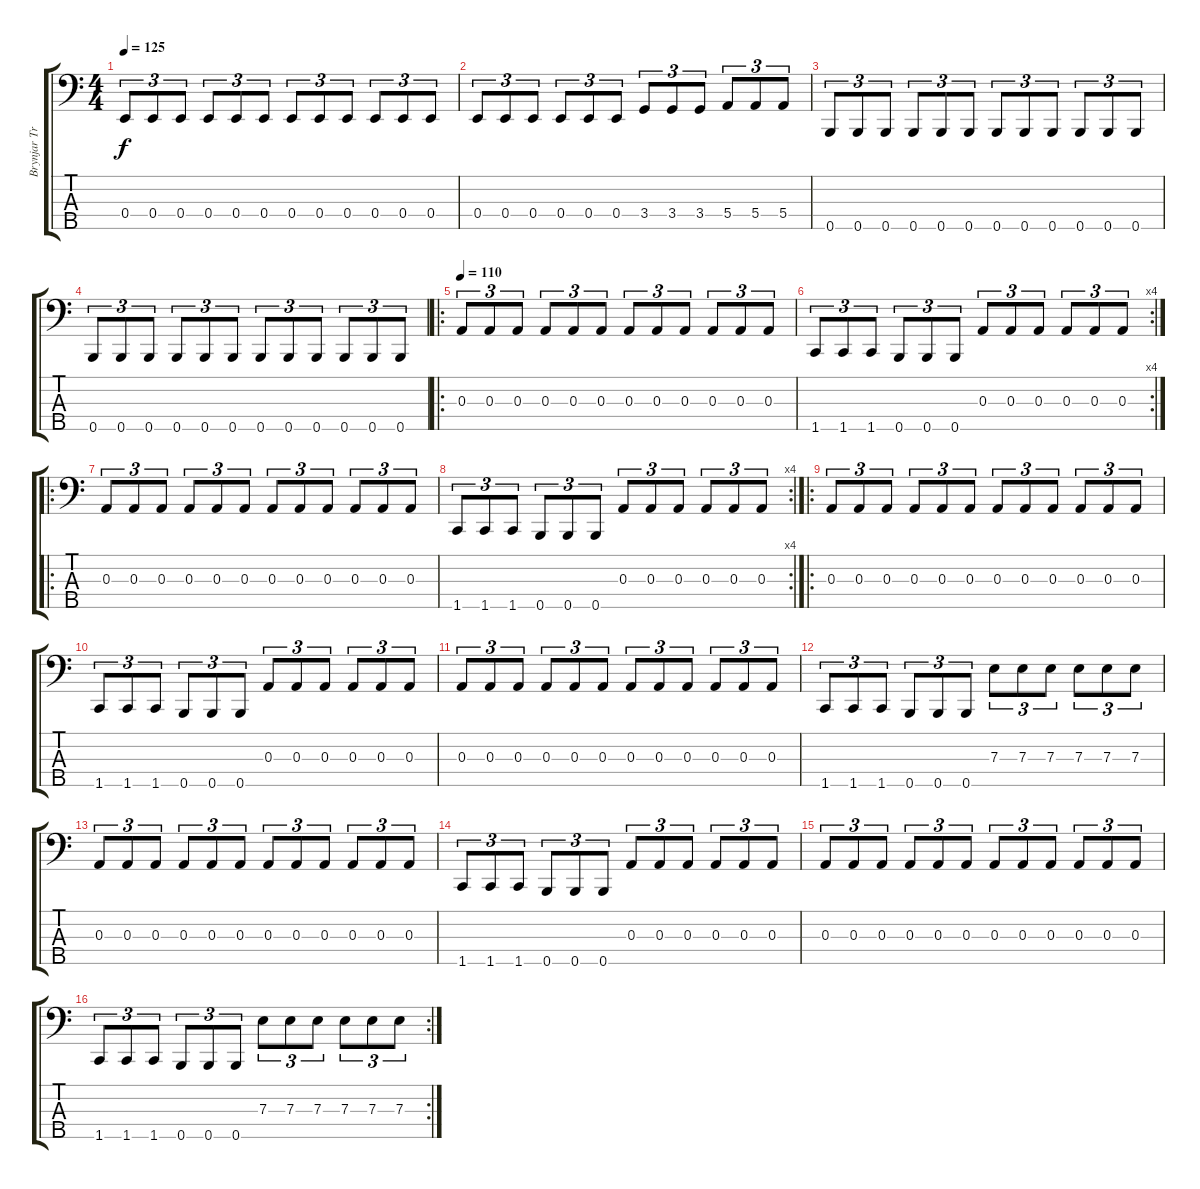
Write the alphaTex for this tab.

\track ("Brynjar Tristan" "Brynjar Tr") {instrument electricbasspick}
\staff {score tabs}
\tuning (G2 D2 A1 E1 B0) {hide}
\ts (4 4)
\tempo 125
\clef f4
\ks c
0.4.8{tu (3 2) dy f} 0.4.8{tu (3 2)} 0.4.8{tu (3 2)} 0.4.8{tu (3 2)} 0.4.8{tu (3 2)} 0.4.8{tu (3 2)} 0.4.8{tu (3 2)} 0.4.8{tu (3 2)} 0.4.8{tu (3 2)} 0.4.8{tu (3 2)} 0.4.8{tu (3 2)} 0.4.8{tu (3 2)} |
0.4.8{tu (3 2)} 0.4.8{tu (3 2)} 0.4.8{tu (3 2)} 0.4.8{tu (3 2)} 0.4.8{tu (3 2)} 0.4.8{tu (3 2)} 3.4.8{tu (3 2)} 3.4.8{tu (3 2)} 3.4.8{tu (3 2)} 5.4.8{tu (3 2)} 5.4.8{tu (3 2)} 5.4.8{tu (3 2)} |
0.5.8{tu (3 2)} 0.5.8{tu (3 2)} 0.5.8{tu (3 2)} 0.5.8{tu (3 2)} 0.5.8{tu (3 2)} 0.5.8{tu (3 2)} 0.5.8{tu (3 2)} 0.5.8{tu (3 2)} 0.5.8{tu (3 2)} 0.5.8{tu (3 2)} 0.5.8{tu (3 2)} 0.5.8{tu (3 2)} |
0.5.8{tu (3 2)} 0.5.8{tu (3 2)} 0.5.8{tu (3 2)} 0.5.8{tu (3 2)} 0.5.8{tu (3 2)} 0.5.8{tu (3 2)} 0.5.8{tu (3 2)} 0.5.8{tu (3 2)} 0.5.8{tu (3 2)} 0.5.8{tu (3 2)} 0.5.8{tu (3 2)} 0.5.8{tu (3 2)} |
\ro
\tempo 110
0.3.8{tu (3 2)} 0.3.8{tu (3 2)} 0.3.8{tu (3 2)} 0.3.8{tu (3 2)} 0.3.8{tu (3 2)} 0.3.8{tu (3 2)} 0.3.8{tu (3 2)} 0.3.8{tu (3 2)} 0.3.8{tu (3 2)} 0.3.8{tu (3 2)} 0.3.8{tu (3 2)} 0.3.8{tu (3 2)} |
\rc 4
1.5.8{tu (3 2)} 1.5.8{tu (3 2)} 1.5.8{tu (3 2)} 0.5.8{tu (3 2)} 0.5.8{tu (3 2)} 0.5.8{tu (3 2)} 0.3.8{tu (3 2)} 0.3.8{tu (3 2)} 0.3.8{tu (3 2)} 0.3.8{tu (3 2)} 0.3.8{tu (3 2)} 0.3.8{tu (3 2)} |
\ro
0.3.8{tu (3 2)} 0.3.8{tu (3 2)} 0.3.8{tu (3 2)} 0.3.8{tu (3 2)} 0.3.8{tu (3 2)} 0.3.8{tu (3 2)} 0.3.8{tu (3 2)} 0.3.8{tu (3 2)} 0.3.8{tu (3 2)} 0.3.8{tu (3 2)} 0.3.8{tu (3 2)} 0.3.8{tu (3 2)} |
\rc 4
1.5.8{tu (3 2)} 1.5.8{tu (3 2)} 1.5.8{tu (3 2)} 0.5.8{tu (3 2)} 0.5.8{tu (3 2)} 0.5.8{tu (3 2)} 0.3.8{tu (3 2)} 0.3.8{tu (3 2)} 0.3.8{tu (3 2)} 0.3.8{tu (3 2)} 0.3.8{tu (3 2)} 0.3.8{tu (3 2)} |
\ro
0.3.8{tu (3 2)} 0.3.8{tu (3 2)} 0.3.8{tu (3 2)} 0.3.8{tu (3 2)} 0.3.8{tu (3 2)} 0.3.8{tu (3 2)} 0.3.8{tu (3 2)} 0.3.8{tu (3 2)} 0.3.8{tu (3 2)} 0.3.8{tu (3 2)} 0.3.8{tu (3 2)} 0.3.8{tu (3 2)} |
1.5.8{tu (3 2)} 1.5.8{tu (3 2)} 1.5.8{tu (3 2)} 0.5.8{tu (3 2)} 0.5.8{tu (3 2)} 0.5.8{tu (3 2)} 0.3.8{tu (3 2)} 0.3.8{tu (3 2)} 0.3.8{tu (3 2)} 0.3.8{tu (3 2)} 0.3.8{tu (3 2)} 0.3.8{tu (3 2)} |
0.3.8{tu (3 2)} 0.3.8{tu (3 2)} 0.3.8{tu (3 2)} 0.3.8{tu (3 2)} 0.3.8{tu (3 2)} 0.3.8{tu (3 2)} 0.3.8{tu (3 2)} 0.3.8{tu (3 2)} 0.3.8{tu (3 2)} 0.3.8{tu (3 2)} 0.3.8{tu (3 2)} 0.3.8{tu (3 2)} |
1.5.8{tu (3 2)} 1.5.8{tu (3 2)} 1.5.8{tu (3 2)} 0.5.8{tu (3 2)} 0.5.8{tu (3 2)} 0.5.8{tu (3 2)} 7.3.8{tu (3 2)} 7.3.8{tu (3 2)} 7.3.8{tu (3 2)} 7.3.8{tu (3 2)} 7.3.8{tu (3 2)} 7.3.8{tu (3 2)} |
0.3.8{tu (3 2)} 0.3.8{tu (3 2)} 0.3.8{tu (3 2)} 0.3.8{tu (3 2)} 0.3.8{tu (3 2)} 0.3.8{tu (3 2)} 0.3.8{tu (3 2)} 0.3.8{tu (3 2)} 0.3.8{tu (3 2)} 0.3.8{tu (3 2)} 0.3.8{tu (3 2)} 0.3.8{tu (3 2)} |
1.5.8{tu (3 2)} 1.5.8{tu (3 2)} 1.5.8{tu (3 2)} 0.5.8{tu (3 2)} 0.5.8{tu (3 2)} 0.5.8{tu (3 2)} 0.3.8{tu (3 2)} 0.3.8{tu (3 2)} 0.3.8{tu (3 2)} 0.3.8{tu (3 2)} 0.3.8{tu (3 2)} 0.3.8{tu (3 2)} |
0.3.8{tu (3 2)} 0.3.8{tu (3 2)} 0.3.8{tu (3 2)} 0.3.8{tu (3 2)} 0.3.8{tu (3 2)} 0.3.8{tu (3 2)} 0.3.8{tu (3 2)} 0.3.8{tu (3 2)} 0.3.8{tu (3 2)} 0.3.8{tu (3 2)} 0.3.8{tu (3 2)} 0.3.8{tu (3 2)} |
\rc 2
1.5.8{tu (3 2)} 1.5.8{tu (3 2)} 1.5.8{tu (3 2)} 0.5.8{tu (3 2)} 0.5.8{tu (3 2)} 0.5.8{tu (3 2)} 7.3.8{tu (3 2)} 7.3.8{tu (3 2)} 7.3.8{tu (3 2)} 7.3.8{tu (3 2)} 7.3.8{tu (3 2)} 7.3.8{tu (3 2)}
